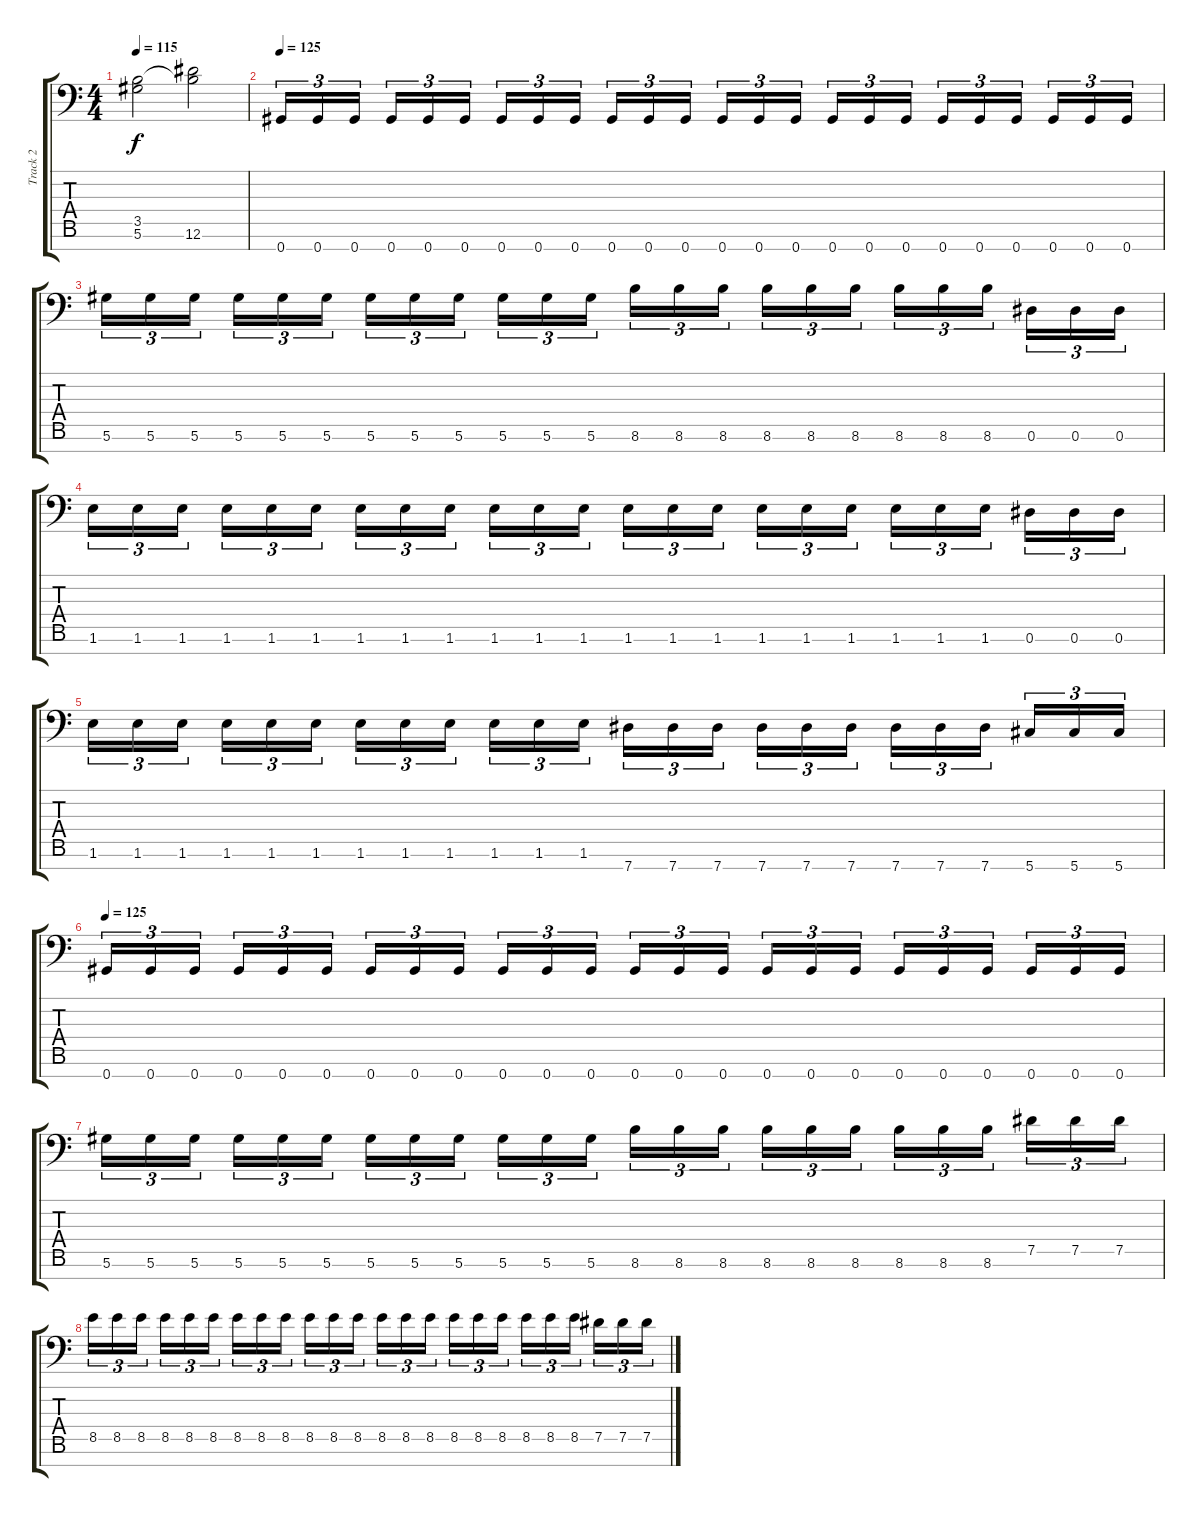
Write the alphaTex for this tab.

\track ("Track 2" "Track 2") {instrument overdrivenguitar}
\staff {score tabs}
\tuning (Eb4 Bb3 Gb3 Db3 Ab2 Eb2 Ab1) {hide}
\ts (4 4)
\tempo 115
\clef f4
\ks c
(3.5 5.6).2{dy f} (3.5{t} 12.6).2 |
\tempo 125
0.7.16{tu (3 2)} 0.7.16{tu (3 2)} 0.7.16{tu (3 2) beam splitsecondary} 0.7.16{tu (3 2)} 0.7.16{tu (3 2)} 0.7.16{tu (3 2)} 0.7.16{tu (3 2)} 0.7.16{tu (3 2)} 0.7.16{tu (3 2) beam splitsecondary} 0.7.16{tu (3 2)} 0.7.16{tu (3 2)} 0.7.16{tu (3 2)} 0.7.16{tu (3 2)} 0.7.16{tu (3 2)} 0.7.16{tu (3 2) beam splitsecondary} 0.7.16{tu (3 2)} 0.7.16{tu (3 2)} 0.7.16{tu (3 2)} 0.7.16{tu (3 2)} 0.7.16{tu (3 2)} 0.7.16{tu (3 2) beam splitsecondary} 0.7.16{tu (3 2)} 0.7.16{tu (3 2)} 0.7.16{tu (3 2)} |
5.6.16{tu (3 2)} 5.6.16{tu (3 2)} 5.6.16{tu (3 2) beam splitsecondary} 5.6.16{tu (3 2)} 5.6.16{tu (3 2)} 5.6.16{tu (3 2)} 5.6.16{tu (3 2)} 5.6.16{tu (3 2)} 5.6.16{tu (3 2) beam splitsecondary} 5.6.16{tu (3 2)} 5.6.16{tu (3 2)} 5.6.16{tu (3 2)} 8.6.16{tu (3 2)} 8.6.16{tu (3 2)} 8.6.16{tu (3 2) beam splitsecondary} 8.6.16{tu (3 2)} 8.6.16{tu (3 2)} 8.6.16{tu (3 2)} 8.6.16{tu (3 2)} 8.6.16{tu (3 2)} 8.6.16{tu (3 2) beam splitsecondary} 0.6.16{tu (3 2)} 0.6.16{tu (3 2)} 0.6.16{tu (3 2)} |
1.6.16{tu (3 2)} 1.6.16{tu (3 2)} 1.6.16{tu (3 2) beam splitsecondary} 1.6.16{tu (3 2)} 1.6.16{tu (3 2)} 1.6.16{tu (3 2)} 1.6.16{tu (3 2)} 1.6.16{tu (3 2)} 1.6.16{tu (3 2) beam splitsecondary} 1.6.16{tu (3 2)} 1.6.16{tu (3 2)} 1.6.16{tu (3 2)} 1.6.16{tu (3 2)} 1.6.16{tu (3 2)} 1.6.16{tu (3 2) beam splitsecondary} 1.6.16{tu (3 2)} 1.6.16{tu (3 2)} 1.6.16{tu (3 2)} 1.6.16{tu (3 2)} 1.6.16{tu (3 2)} 1.6.16{tu (3 2) beam splitsecondary} 0.6.16{tu (3 2)} 0.6.16{tu (3 2)} 0.6.16{tu (3 2)} |
1.6.16{tu (3 2)} 1.6.16{tu (3 2)} 1.6.16{tu (3 2) beam splitsecondary} 1.6.16{tu (3 2)} 1.6.16{tu (3 2)} 1.6.16{tu (3 2)} 1.6.16{tu (3 2)} 1.6.16{tu (3 2)} 1.6.16{tu (3 2) beam splitsecondary} 1.6.16{tu (3 2)} 1.6.16{tu (3 2)} 1.6.16{tu (3 2)} 7.7.16{tu (3 2)} 7.7.16{tu (3 2)} 7.7.16{tu (3 2) beam splitsecondary} 7.7.16{tu (3 2)} 7.7.16{tu (3 2)} 7.7.16{tu (3 2)} 7.7.16{tu (3 2)} 7.7.16{tu (3 2)} 7.7.16{tu (3 2) beam splitsecondary} 5.7.16{tu (3 2)} 5.7.16{tu (3 2)} 5.7.16{tu (3 2)} |
\tempo 125
0.7.16{tu (3 2)} 0.7.16{tu (3 2)} 0.7.16{tu (3 2) beam splitsecondary} 0.7.16{tu (3 2)} 0.7.16{tu (3 2)} 0.7.16{tu (3 2)} 0.7.16{tu (3 2)} 0.7.16{tu (3 2)} 0.7.16{tu (3 2) beam splitsecondary} 0.7.16{tu (3 2)} 0.7.16{tu (3 2)} 0.7.16{tu (3 2)} 0.7.16{tu (3 2)} 0.7.16{tu (3 2)} 0.7.16{tu (3 2) beam splitsecondary} 0.7.16{tu (3 2)} 0.7.16{tu (3 2)} 0.7.16{tu (3 2)} 0.7.16{tu (3 2)} 0.7.16{tu (3 2)} 0.7.16{tu (3 2) beam splitsecondary} 0.7.16{tu (3 2)} 0.7.16{tu (3 2)} 0.7.16{tu (3 2)} |
5.6.16{tu (3 2)} 5.6.16{tu (3 2)} 5.6.16{tu (3 2) beam splitsecondary} 5.6.16{tu (3 2)} 5.6.16{tu (3 2)} 5.6.16{tu (3 2)} 5.6.16{tu (3 2)} 5.6.16{tu (3 2)} 5.6.16{tu (3 2) beam splitsecondary} 5.6.16{tu (3 2)} 5.6.16{tu (3 2)} 5.6.16{tu (3 2)} 8.6.16{tu (3 2)} 8.6.16{tu (3 2)} 8.6.16{tu (3 2) beam splitsecondary} 8.6.16{tu (3 2)} 8.6.16{tu (3 2)} 8.6.16{tu (3 2)} 8.6.16{tu (3 2)} 8.6.16{tu (3 2)} 8.6.16{tu (3 2) beam splitsecondary} 7.5.16{tu (3 2)} 7.5.16{tu (3 2)} 7.5.16{tu (3 2)} |
8.5.16{tu (3 2)} 8.5.16{tu (3 2)} 8.5.16{tu (3 2) beam splitsecondary} 8.5.16{tu (3 2)} 8.5.16{tu (3 2)} 8.5.16{tu (3 2)} 8.5.16{tu (3 2)} 8.5.16{tu (3 2)} 8.5.16{tu (3 2) beam splitsecondary} 8.5.16{tu (3 2)} 8.5.16{tu (3 2)} 8.5.16{tu (3 2)} 8.5.16{tu (3 2)} 8.5.16{tu (3 2)} 8.5.16{tu (3 2) beam splitsecondary} 8.5.16{tu (3 2)} 8.5.16{tu (3 2)} 8.5.16{tu (3 2)} 8.5.16{tu (3 2)} 8.5.16{tu (3 2)} 8.5.16{tu (3 2) beam splitsecondary} 7.5.16{tu (3 2)} 7.5.16{tu (3 2)} 7.5.16{tu (3 2)}
